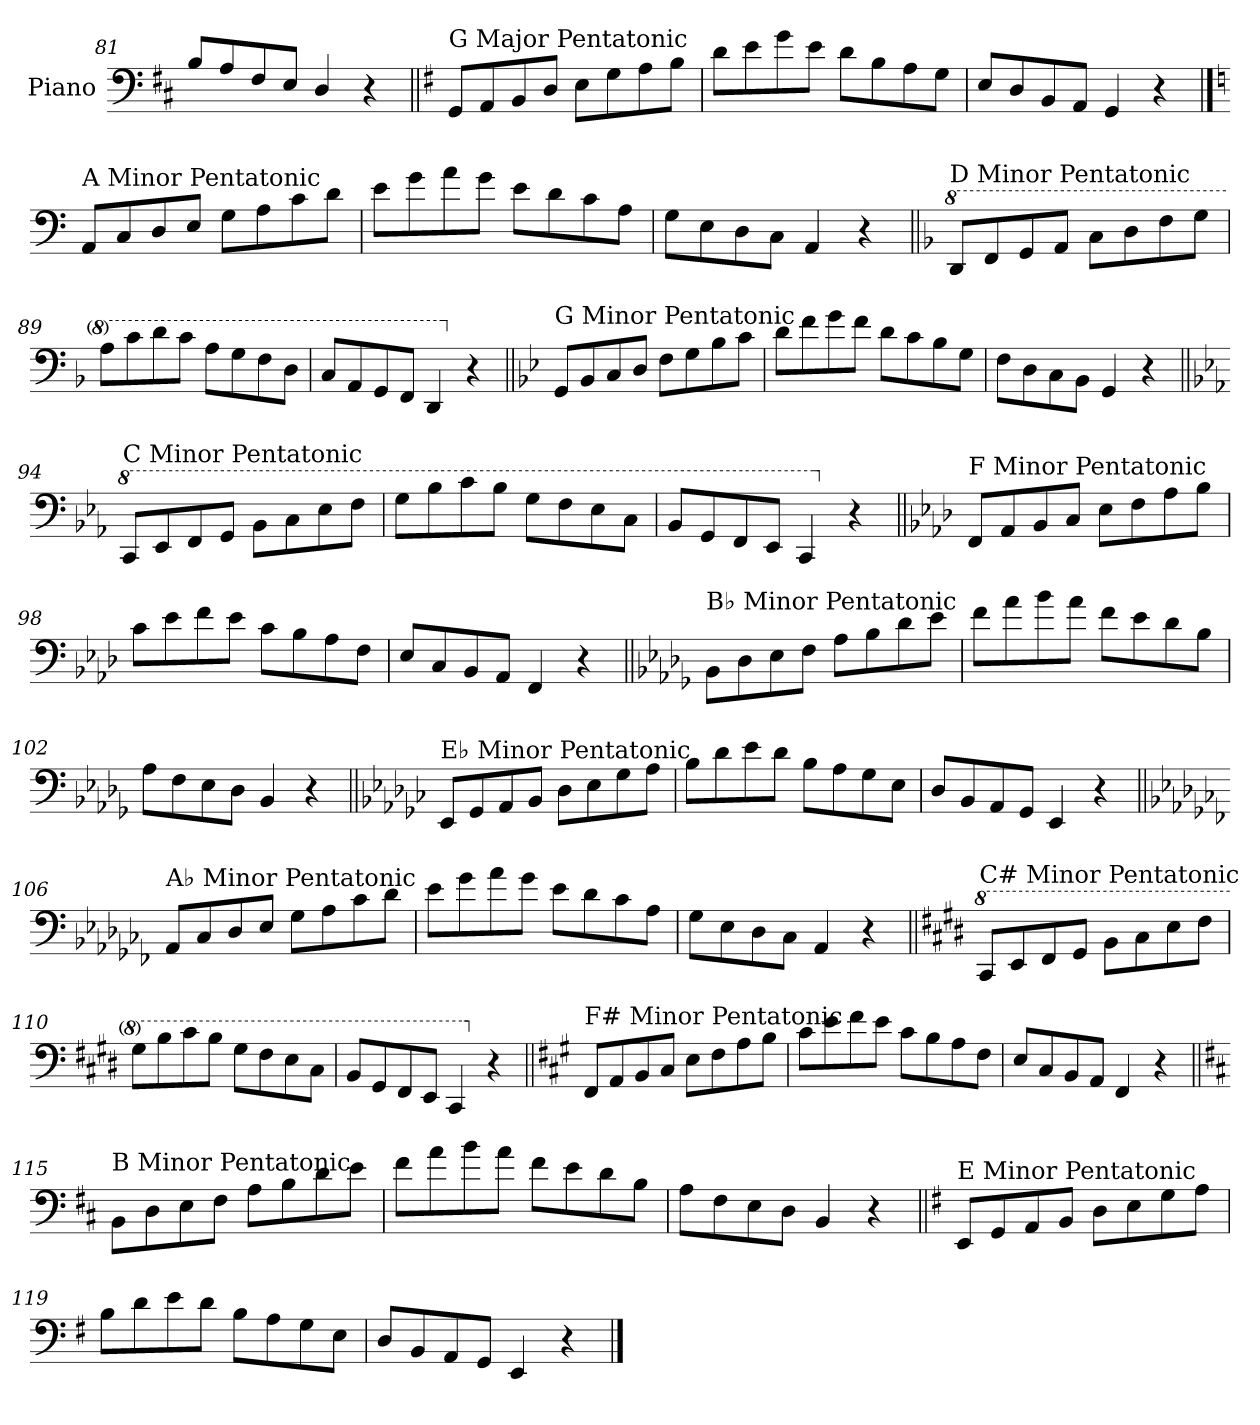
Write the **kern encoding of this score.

**kern
*part1
*staff1
*I"Piano
*I'Pno.
*clefF4
*k[f#c#]
=81
8B/L
8A/
8F#/
8E/J
4D/
4r
=82||
*k[f#]
!LO:TX:a:t=G Major Pentatonic
8GG/L
8AA/
8BB/
8D/J
8E\L
8G\
8A\
8B\J
=83
8d\L
8e\
8g\
8e\J
8d\L
8B\
8A\
8G\J
=84
8E/L
8D/
8BB/
8AA/J
4GG/
4r
!!LO:PB:g=z
==85
*k[]
!LO:TX:a:t=A Minor Pentatonic
8AA/L
8C/
8D/
8E/J
8G\L
8A\
8c\
8d\J
=86
8e\L
8g\
8a\
8g\J
8e\L
8d\
8c\
8A\J
=87
8G\L
8E\
8D\
8C\J
4AA/
4r
=88||
*k[b-]
*8va
!LO:TX:a:t=D Minor Pentatonic
8D/L
8F/
8G/
8A/J
8c\L
8d\
8f\
8g\J
=89
8a\L
8cc\
8dd\
8cc\J
8a\L
8g\
8f\
8d\J
=90
8c/L
8A/
8G/
8F/J
4D/
*X8va
4r
!!LO:LB:g=z
=91||
*k[b-e-]
!LO:TX:a:t=G Minor Pentatonic
8GG/L
8BB-/
8C/
8D/J
8F\L
8G\
8B-\
8c\J
=92
8d\L
8f\
8g\
8f\J
8d\L
8c\
8B-\
8G\J
=93
8F\L
8D\
8C\
8BB-\J
4GG/
4r
=94||
*k[b-e-a-]
*8va
!LO:TX:a:t=C Minor Pentatonic
8C/L
8E-/
8F/
8G/J
8B-\L
8c\
8e-\
8f\J
=95
8g\L
8b-\
8cc\
8b-\J
8g\L
8f\
8e-\
8c\J
=96
8B-/L
8G/
8F/
8E-/J
4C/
*X8va
4r
!!LO:LB:g=z
=97||
*k[b-e-a-d-]
!LO:TX:a:t=F Minor Pentatonic
8FF/L
8AA-/
8BB-/
8C/J
8E-\L
8F\
8A-\
8B-\J
=98
8c\L
8e-\
8f\
8e-\J
8c\L
8B-\
8A-\
8F\J
=99
8E-/L
8C/
8BB-/
8AA-/J
4FF/
4r
=100||
*k[b-e-a-d-g-]
!LO:TX:a:t=B♭ Minor Pentatonic
8BB-\L
8D-\
8E-\
8F\J
8A-\L
8B-\
8d-\
8e-\J
=101
8f\L
8a-\
8b-\
8a-\J
8f\L
8e-\
8d-\
8B-\J
=102
8A-\L
8F\
8E-\
8D-\J
4BB-/
4r
!!LO:LB:g=z
=103||
*k[b-e-a-d-g-c-]
!LO:TX:a:t=E♭ Minor Pentatonic
8EE-/L
8GG-/
8AA-/
8BB-/J
8D-\L
8E-\
8G-\
8A-\J
=104
8B-\L
8d-\
8e-\
8d-\J
8B-\L
8A-\
8G-\
8E-\J
=105
8D-/L
8BB-/
8AA-/
8GG-/J
4EE-/
4r
=106||
*k[b-e-a-d-g-c-f-]
!LO:TX:a:t=A♭ Minor Pentatonic
8AA-/L
8C-/
8D-/
8E-/J
8G-\L
8A-\
8c-\
8d-\J
=107
8e-\L
8g-\
8a-\
8g-\J
8e-\L
8d-\
8c-\
8A-\J
=108
8G-\L
8E-\
8D-\
8C-\J
4AA-/
4r
!!LO:LB:g=z
=109||
*k[f#c#g#d#]
*8va
!LO:TX:a:t=C# Minor Pentatonic
8C#/L
8E/
8F#/
8G#/J
8B\L
8c#\
8e\
8f#\J
=110
8g#\L
8b\
8cc#\
8b\J
8g#\L
8f#\
8e\
8c#\J
=111
8B/L
8G#/
8F#/
8E/J
4C#/
*X8va
4r
=112||
*k[f#c#g#]
!LO:TX:a:t=F# Minor Pentatonic
8FF#/L
8AA/
8BB/
8C#/J
8E\L
8F#\
8A\
8B\J
=113
8c#\L
8e\
8f#\
8e\J
8c#\L
8B\
8A\
8F#\J
=114
8E/L
8C#/
8BB/
8AA/J
4FF#/
4r
!!LO:LB:g=z
=115||
*k[f#c#]
!LO:TX:a:t=B Minor Pentatonic
8BB\L
8D\
8E\
8F#\J
8A\L
8B\
8d\
8e\J
=116
8f#\L
8a\
8b\
8a\J
8f#\L
8e\
8d\
8B\J
=117
8A\L
8F#\
8E\
8D\J
4BB/
4r
=118||
*k[f#]
!LO:TX:a:t=E Minor Pentatonic
8EE/L
8GG/
8AA/
8BB/J
8D\L
8E\
8G\
8A\J
=119
8B\L
8d\
8e\
8d\J
8B\L
8A\
8G\
8E\J
=120
8D/L
8BB/
8AA/
8GG/J
4EE/
4r
==
*-
